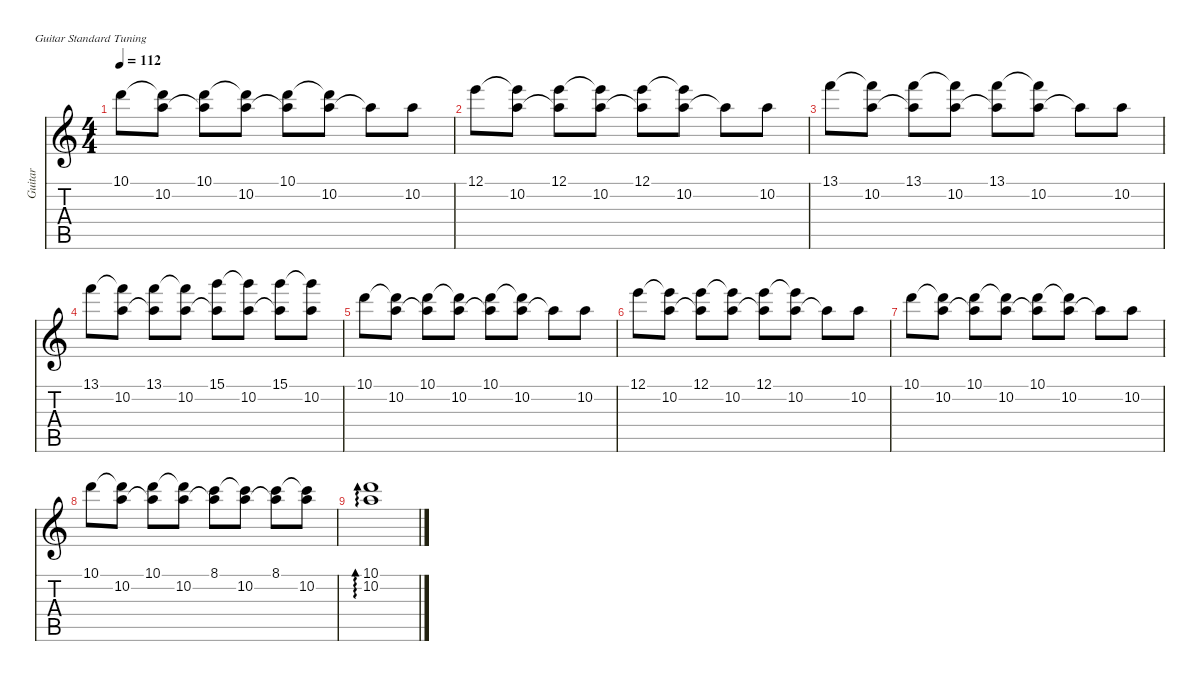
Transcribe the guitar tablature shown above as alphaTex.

\defaultSystemsLayout 4
\hideDynamics
\bracketExtendMode nobrackets
\otherSystemsTrackNameOrientation horizontal
\track ("Guitar" "Guitar") {instrument acousticguitarsteel}
\staff {score tabs}
\tuning (E4 B3 G3 D3 A2 E2)
\ts (4 4)
\tempo 112
\clef g2
\ks c
10.1.8{dy mf beam Down} (10.2 10.1{t}).8{beam Down} (10.1 10.2{t}).8{beam Down} (10.2 10.1{t}).8{beam Down} (10.1 10.2{t}).8{beam Down} (10.2 10.1{t}).8{beam Down} 10.2{t}.8{beam Down} 10.2.8{beam Down} |
12.1.8{beam Down} (10.2 12.1{t}).8{beam Down} (12.1 10.2{t}).8{beam Down} (10.2 12.1{t}).8{beam Down} (12.1 10.2{t}).8{beam Down} (10.2 12.1{t}).8{beam Down} 10.2{t}.8{beam Down} 10.2.8{beam Down} |
13.1.8{beam Down} (10.2 13.1{t}).8{beam Down} (13.1 10.2{t}).8{beam Down} (10.2 13.1{t}).8{beam Down} (13.1 10.2{t}).8{beam Down} (10.2 13.1{t}).8{beam Down} 10.2{t}.8{beam Down} 10.2.8{beam Down} |
13.1.8{beam Down} (10.2 13.1{t}).8{beam Down} (13.1 10.2{t}).8{beam Down} (10.2 13.1{t}).8{beam Down} (15.1 10.2{t}).8{beam Down} (10.2 15.1{t}).8{beam Down} (10.2{t} 15.1).8{beam Down} (10.2 15.1{t}).8{beam Down} |
10.1.8{beam Down} (10.2 10.1{t}).8{beam Down} (10.1 10.2{t}).8{beam Down} (10.2 10.1{t}).8{beam Down} (10.1 10.2{t}).8{beam Down} (10.2 10.1{t}).8{beam Down} 10.2{t}.8{beam Down} 10.2.8{beam Down} |
12.1.8{beam Down} (10.2 12.1{t}).8{beam Down} (12.1 10.2{t}).8{beam Down} (10.2 12.1{t}).8{beam Down} (12.1 10.2{t}).8{beam Down} (10.2 12.1{t}).8{beam Down} 10.2{t}.8{beam Down} 10.2.8{beam Down} |
10.1.8{beam Down} (10.2 10.1{t}).8{beam Down} (10.1 10.2{t}).8{beam Down} (10.2 10.1{t}).8{beam Down} (10.1 10.2{t}).8{beam Down} (10.2 10.1{t}).8{beam Down} 10.2{t}.8{beam Down} 10.2.8{beam Down} |
10.1.8{beam Down} (10.2 10.1{t}).8{beam Down} (10.1 10.2{t}).8{beam Down} (10.2 10.1{t}).8{beam Down} (8.1 10.2{t}).8{beam Down} (10.2 8.1{t}).8{beam Down} (10.2{t} 8.1).8{beam Down} (10.2 8.1{t}).8{beam Down} |
(10.1 10.2).1{ad 0 beam Down}
